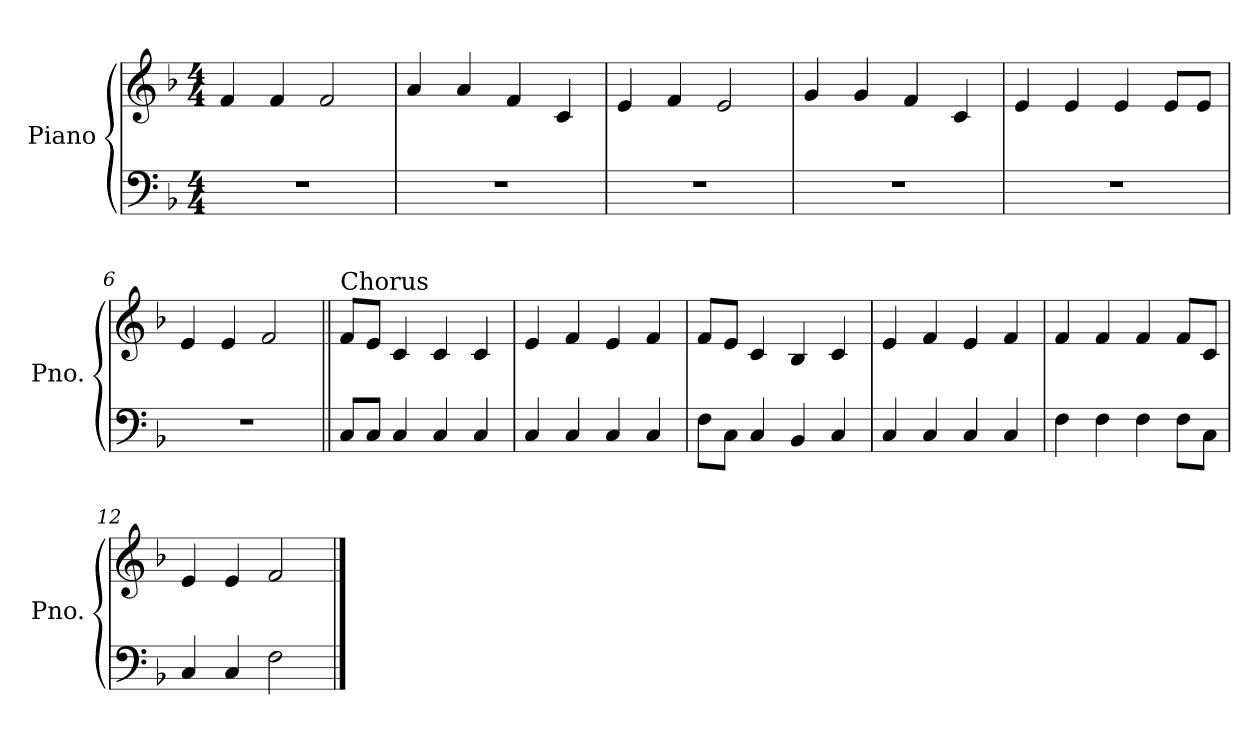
**kern	**kern
*part1	*part1
*staff2	*staff1
*I"Piano	*
*I'Pno.	*
*clefF4	*clefG2
*k[b-]	*k[b-]
*M4/4	*M4/4
=1	=1
1r	4f/
.	4f/
.	2f/
=2	=2
1r	4a/
.	4a/
.	4f/
.	4c/
=3	=3
1r	4e/
.	4f/
.	2e/
=4	=4
1r	4g/
.	4g/
.	4f/
.	4c/
=5	=5
1r	4e/
.	4e/
.	4e/
.	8e/L
.	8e/J
=6	=6
1r	4e/
.	4e/
.	2f/
=7||	=7||
!	!LO:TX:a:t=Chorus
8C/L	8f/L
8C/J	8e/J
4C/	4c/
4C/	4c/
4C/	4c/
=8	=8
4C/	4e/
4C/	4f/
4C/	4e/
4C/	4f/
=9	=9
8F\L	8f/L
8C\J	8e/J
4C/	4c/
4BB-/	4B-/
4C/	4c/
!!LO:LB:g=z
=10	=10
4C/	4e/
4C/	4f/
4C/	4e/
4C/	4f/
=11	=11
4F\	4f/
4F\	4f/
4F\	4f/
8F\L	8f/L
8C\J	8c/J
=12	=12
4C/	4e/
4C/	4e/
2F\	2f/
==	==
*-	*-
